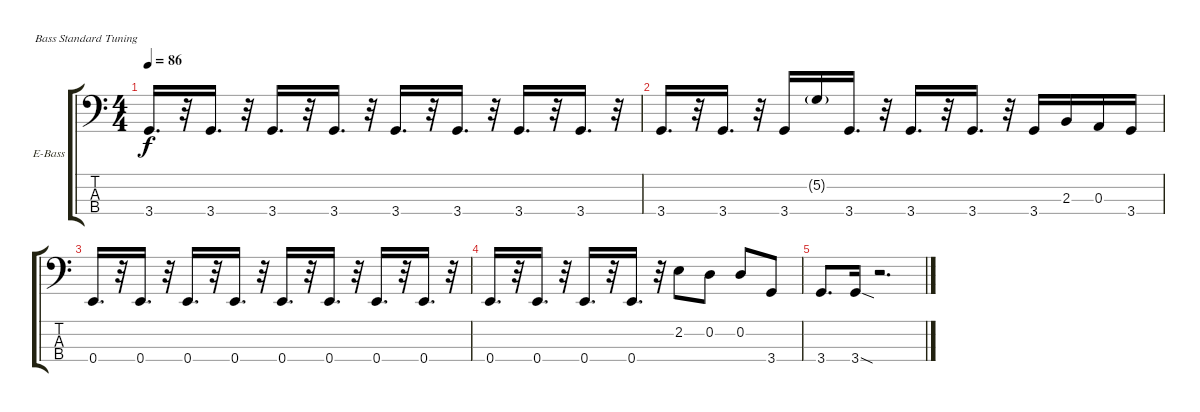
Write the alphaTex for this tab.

\bracketExtendMode groupsimilarinstruments
\firstSystemTrackNameOrientation horizontal
\otherSystemsTrackNameOrientation horizontal
\track ("Tony Levin" "E-Bass") {multiBarRest instrument electricbassfinger}
\staff {score tabs}
\tuning (G2 D2 A1 E1)
\ts (4 4)
\tempo 86
\clef f4
\ks c
3.4.16{d dy f} r.32 3.4.16{d} r.32 3.4.16{d} r.32 3.4.16{d} r.32 3.4.16{d} r.32 3.4.16{d} r.32 3.4.16{d} r.32 3.4.16{d} r.32 |
3.4.16{d} r.32 3.4.16{d} r.32 3.4.16 5.2{g}.16 3.4.16{d} r.32 3.4.16{d} r.32 3.4.16{d} r.32 3.4.16 2.3.16 0.3.16 3.4.16 |
0.4.16{d} r.32 0.4.16{d} r.32 0.4.16{d} r.32 0.4.16{d} r.32 0.4.16{d} r.32 0.4.16{d} r.32 0.4.16{d} r.32 0.4.16{d} r.32 |
0.4.16{d} r.32 0.4.16{d} r.32 0.4.16{d} r.32 0.4.16{d} r.32 2.2.8 0.2.8 0.2.8 3.4.8 |
3.4.8{d} 3.4{sod}.16 r.2{d}
